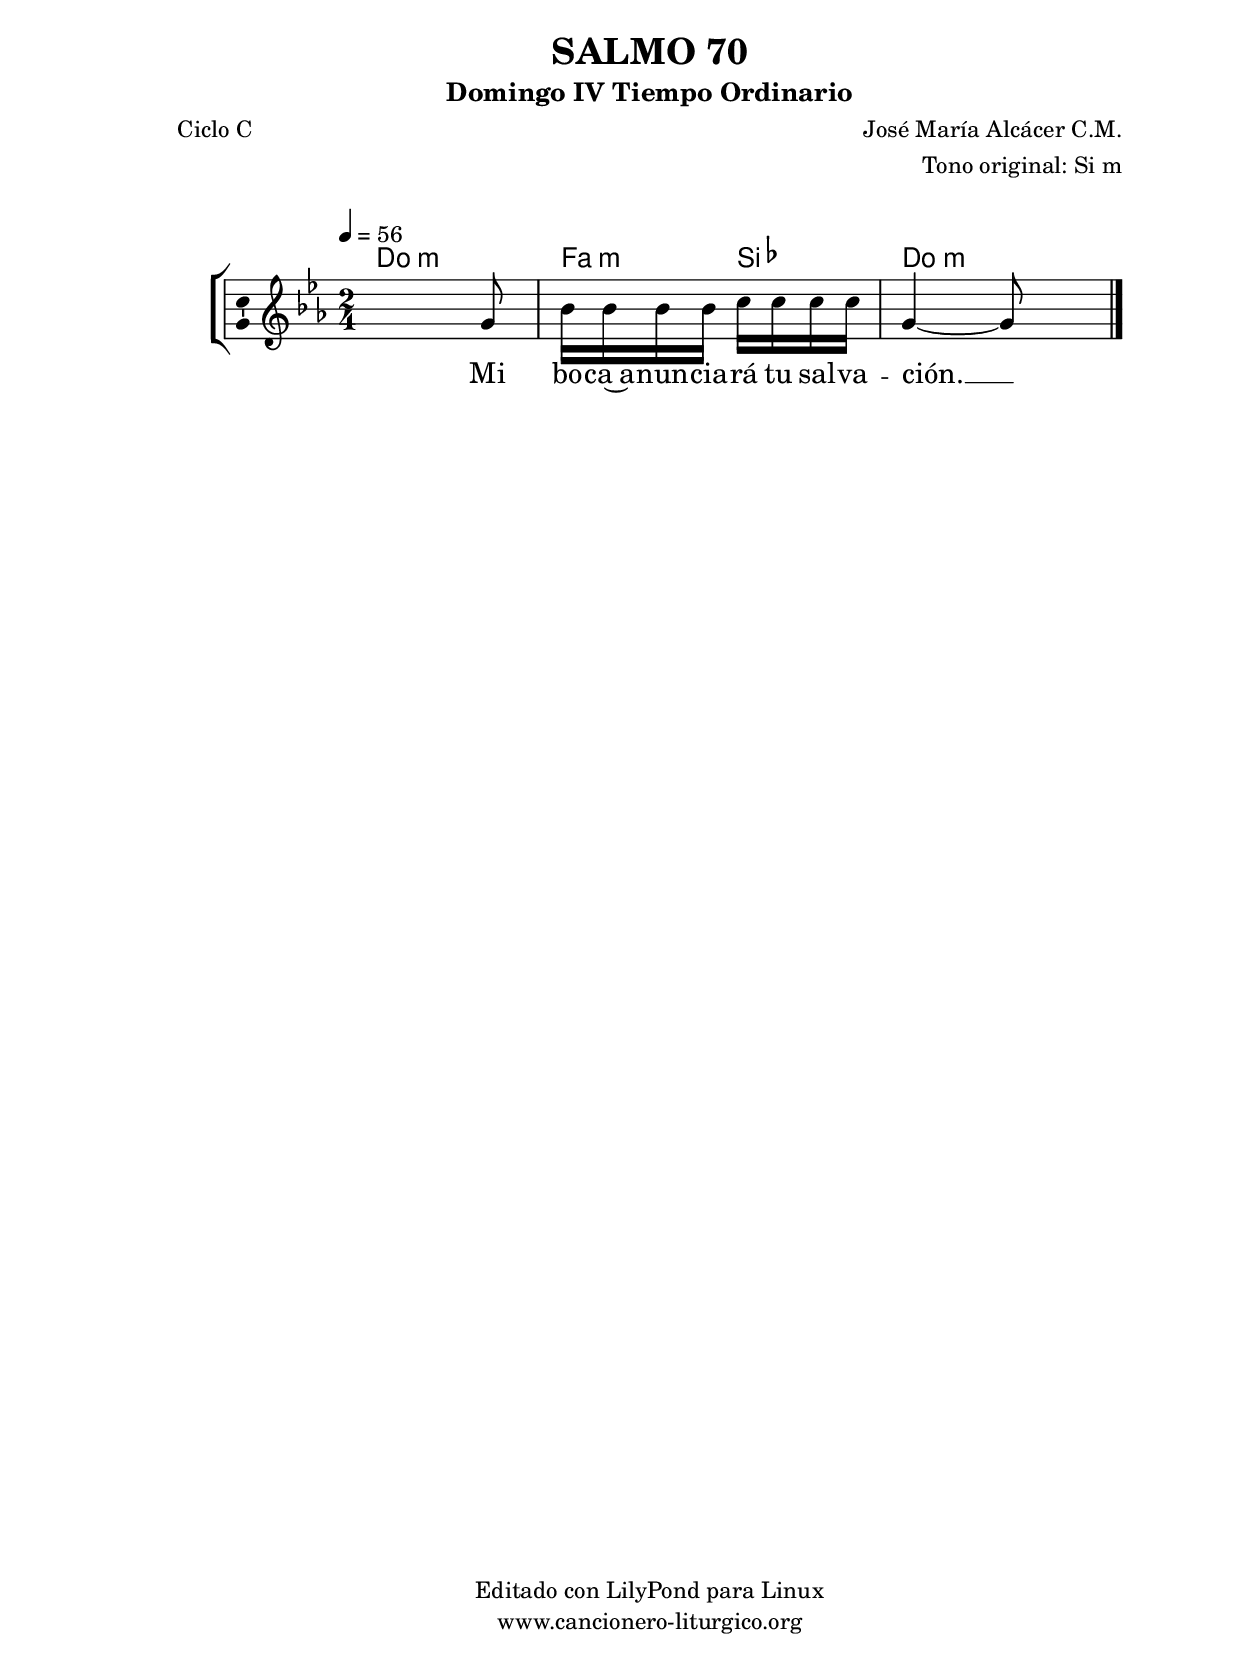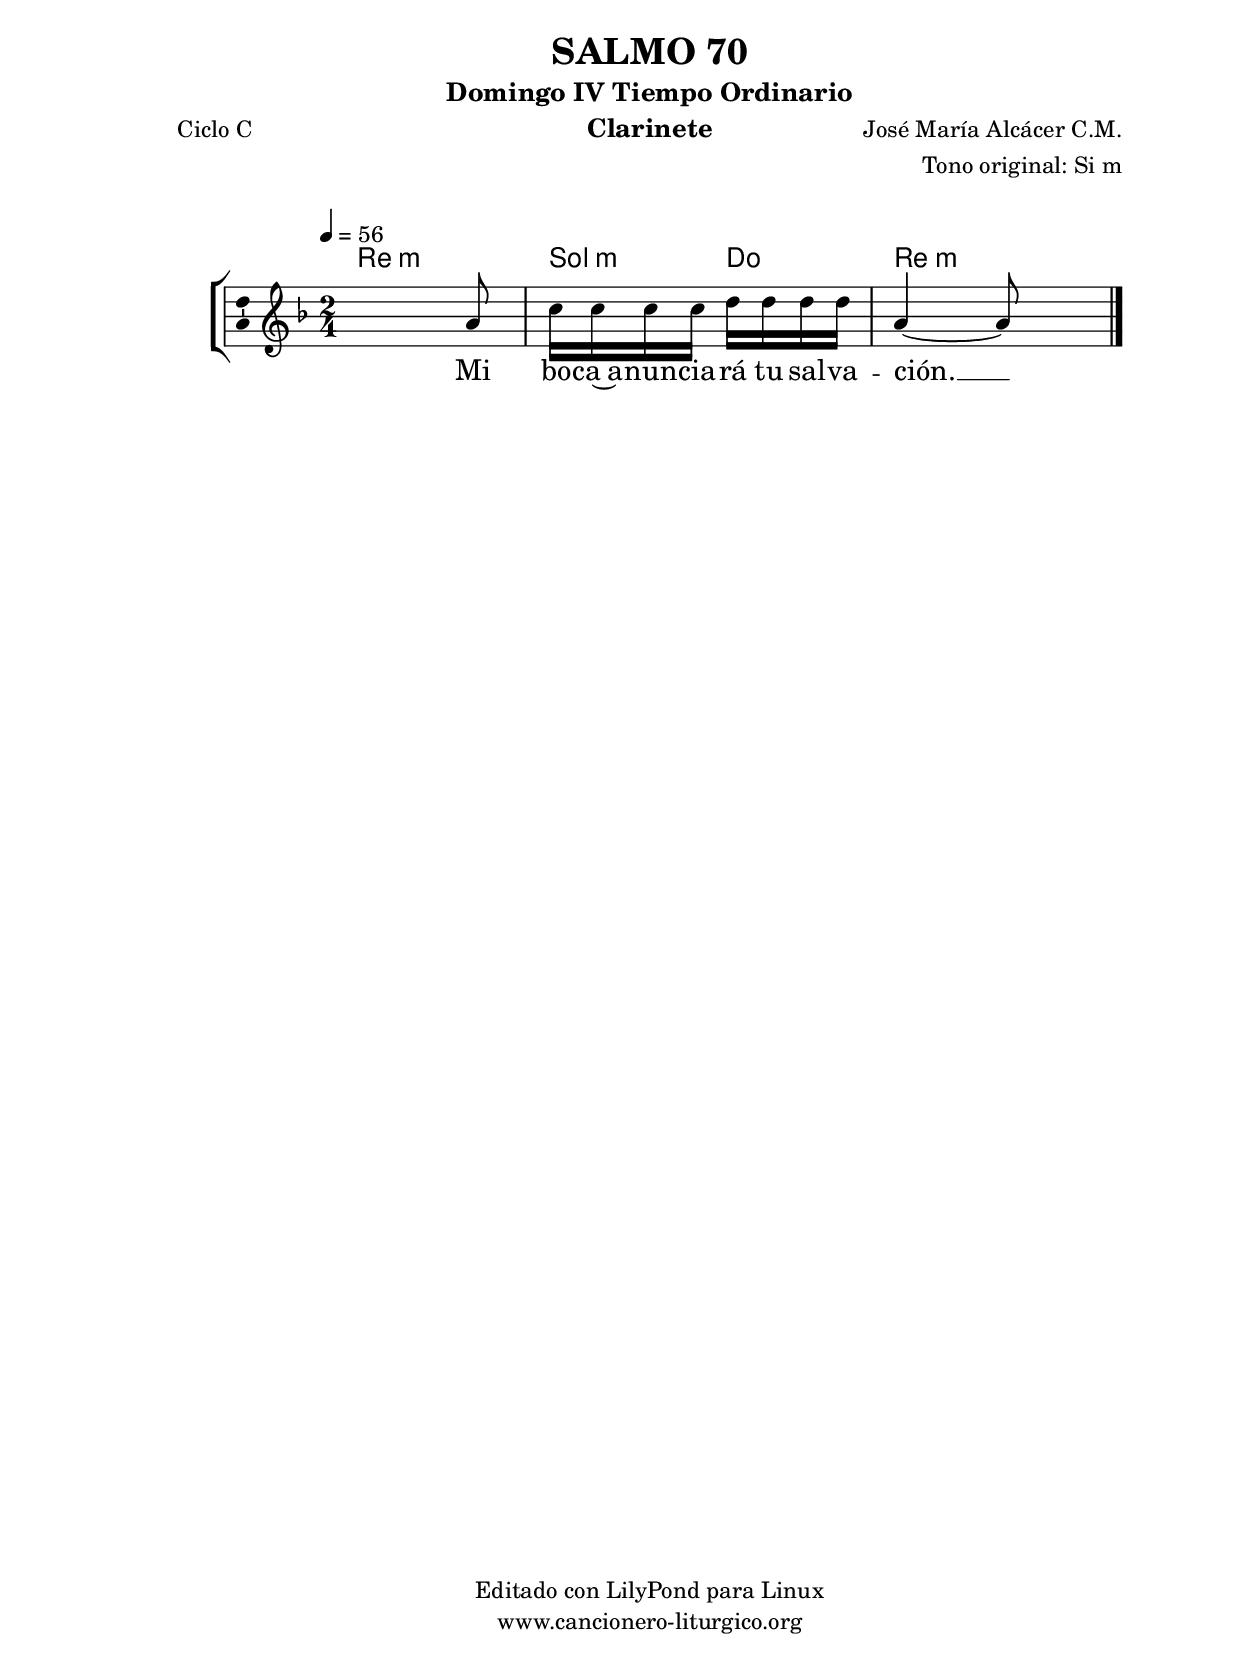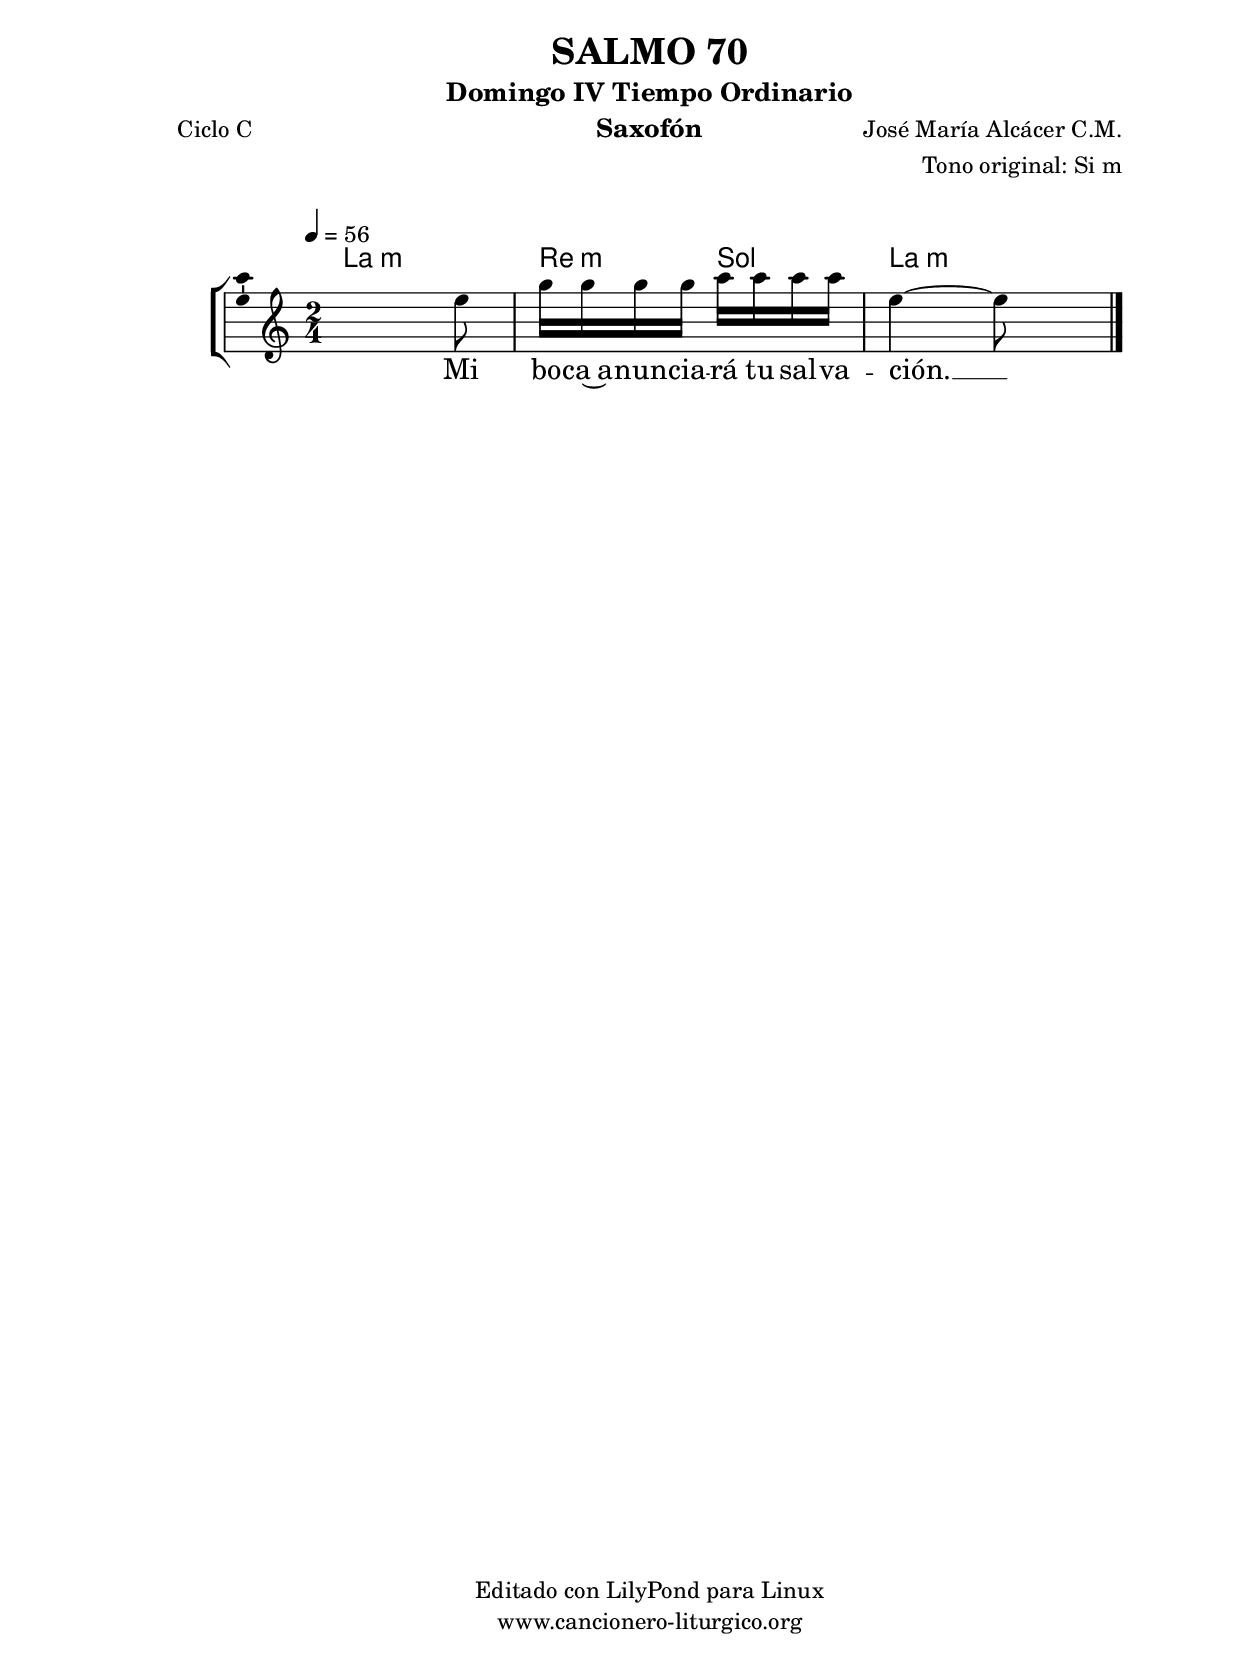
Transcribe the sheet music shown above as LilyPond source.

%
%para convertir .midi en .wav:
%timidity filename.midi -Ow -o finename.wav
%
%
%Para convertir de .wav a .mp3:
%lame -h -m j filename.wav
%
%
%para escuchar el midi:
%timidity nombrefichero.midi
%


%versión de lilypond para la que se ha escrito esta partitura:
\version "2.16.0"

	%Tamaño papel
	#(set-default-paper-size "a4")
	%Tamaño partitura
	#(set-global-staff-size 20)
	%No responde al pulsar sobre una nota
	#(ly:set-option 'point-and-click #f)

%parámetros del encabezamiento:
\header {
	title = "SALMO 70"
	subtitle = "Domingo IV Tiempo Ordinario"
	composer = "José María Alcácer C.M."
	poet = "Ciclo C"
	meter = ""
	arranger = "Tono original: Si m"
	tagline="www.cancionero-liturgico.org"
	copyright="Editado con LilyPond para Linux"
	}

%parámetros asociados al papel:
\paper  {
	oddHeaderMarkup = \markup {\fill-line { \on-the-fly #not-first-page \fromproperty #'header:title \on-the-fly #not-first-page \fromproperty #'header:composer }}
	evenHeaderMarkup = \markup {\fill-line { \fromproperty #'header:composer \fromproperty #'header:title }}
	#(set-paper-size "a4")
	print-page-number = ##f
	first-page-number = 1
	print-first-page-number = ##f
%	head-separation = 3.0 \cm
	top-margin = 2.0 \cm
	bottom-margin = 0.5\cm
%%%	bottom-margin = -1.0\cm
	left-margin = 3.0 \cm
	line-width = 16.0 \cm 
	indent = 8\mm
	interscoreline = 2.\mm
	between-system-space = 15\mm
%	para que las partituras no llenen la hoja:
	ragged-bottom = ##t
%	idem para la última hoja:
	ragged-last-bottom = ##f
%	para que las partituras llenen el ancho del papel:
	ragged-last = ##f
	after-title-space = 2.5 \cm
%page-count=1
%system-count=8

	%Flexible Vertical Spacing
%	markup-markup-spacing =
%	#'((basic-distance . 15) (minimum-distance . 15) (padding . 3))
	markup-system-spacing =
	#'((basic-distance . 15) (minimum-distance . 15) (padding . 3))
	system-system-spacing =
	#'((basic-distance . 15) (minimum-distance . 15) (padding . 3))
	score-system-spacing =
	#'((basic-distance . 15) (minimum-distance . 15) (padding . 5))
%	top-system-spacing = % header
%	#'((basic-distance . 8) (minimum-distance . 0) (padding . 3))
%	top-markup-spacing =
%	#'((basic-distance . 20) (minimum-distance . 20) (padding . 3))
	last-bottom-spacing = % footer
	#'((basic-distance . 5) (minimum-distance . 5) (padding . 3))
%	score-markup-spacing =
%	#'((basic-distance . 16) (minimum-distance . 13) (padding . 3))

	}


%parámetros que afectan a toda la partitura:
global =  {
	%clave de sol (G):
	\clef G
	%armadura:
	\transpose b c
	\key b \minor
	\tempo 4=56
	\set Score.tempoHideNote = ##f
	}


acordes = {
	\italianChords
	\chordmode {
	\transpose b c
{
%s2
b2:m
e4:m a
b2:m
	}
	}
}


melodia = 
	\transpose b c'
{
	\relative c'{
	\time 2/4

s4 s8 fis8
a16 a a a b b b b
fis4~fis8 s8

	\bar "|."
	}
	}


texto = \lyricmode {
Mi bo -- ca~a -- nun -- cia -- rá tu sal -- va -- ción. __
	}


acordesStaff = \context ChordNames = acordesStaff <<
	\set chordChanges = ##t
	\acordes
	>>


vozStaff = \context Voice = vozStaff
\with {\consists "Ambitus_engraver"}
<<
%	\set Staff.instrumentName = ""
%	\set Staff.shortInstrumentName = ""
%	\set Staff.midiInstrument = #"clarinet"
%	\set Staff.midiInstrument = #"cello"
%	\set Staff.midiInstrument = #"flute"
	\set Staff.midiInstrument = #"electric guitar (jazz)"
%	\set Staff.midiInstrument = #"english horn"
%	\set Staff.midiInstrument = #"violin"
%	\set Staff.midiInstrument = #"glockenspiel"
	\set Staff.midiMinimumVolume = #0.7
	\set Staff.midiMaximumVolume = #0.9
	\global
	\melodia
	>>


textoStaff = \context Lyrics = textoStaff <<
	\lyricsto vozStaff \texto
	>>

\book {
	\score {
		\context ChoirStaff {
			\override StaffGroup.SystemStartBracket #'collapse-height = #1
			\override Score.SystemStartBar #'collapse-height = #1
			<<
			\acordesStaff
			\vozStaff
			\textoStaff
			>>
			}
		\layout {
	    		\context {
				\Lyrics
				\override LyricText #'font-size = #2
				}
	   		 \context {
				\Score
				%fontSize = #3
				\override StaffSymbol #'staff-space = #(magstep +3)
				%\override Beam #'thickness = #0.55
				%\override SpacingSpanner #'spacing-increment = #1.0
				%\override Slur #'height-limit = #1.5
				}
			}
		}
	\score {
		\unfoldRepeats
		\context ChoirStaff {
			<<
			\acordesStaff
			\vozStaff
			>>
			}
		\midi {
	  		\context {
	  			\Score
				tempoWholesPerMinute = #(ly:make-moment 70 4)
				}
			}
		}
	}

%Partitura para clarinete
#(define output-suffix "C")
\book {
	\header{
		instrument = "Clarinete"
		}
	\score {
		\context ChoirStaff {
			\override StaffGroup.SystemStartBracket #'collapse-height = #1
			\override Score.SystemStartBar #'collapse-height = #1
\transpose c d
			<<
			\acordesStaff
			\vozStaff
			\textoStaff
			>>
			}
		\layout {
	    		\context {
				\Lyrics
				\override LyricText #'font-size = #2
				}
	   		 \context {
				\Score
				%fontSize = #3
				\override StaffSymbol #'staff-space = #(magstep +3)
				%\override Beam #'thickness = #0.55
				%\override SpacingSpanner #'spacing-increment = #1.0
				%\override Slur #'height-limit = #1.5
				}
			}
		}
	}

%Partitura para saxofón
#(define output-suffix "S")
\book {
	\header{
		instrument = "Saxofón"
		}
	\score {
		\context ChoirStaff {
			\override StaffGroup.SystemStartBracket #'collapse-height = #1
			\override Score.SystemStartBar #'collapse-height = #1
\transpose c a
			<<
			\acordesStaff
			\vozStaff
			\textoStaff
			>>
			}
		\layout {
	    		\context {
				\Lyrics
				\override LyricText #'font-size = #2
				}
	   		 \context {
				\Score
				%fontSize = #3
				\override StaffSymbol #'staff-space = #(magstep +3)
				%\override Beam #'thickness = #0.55
				%\override SpacingSpanner #'spacing-increment = #1.0
				%\override Slur #'height-limit = #1.5
				}
			}
		}
	}

